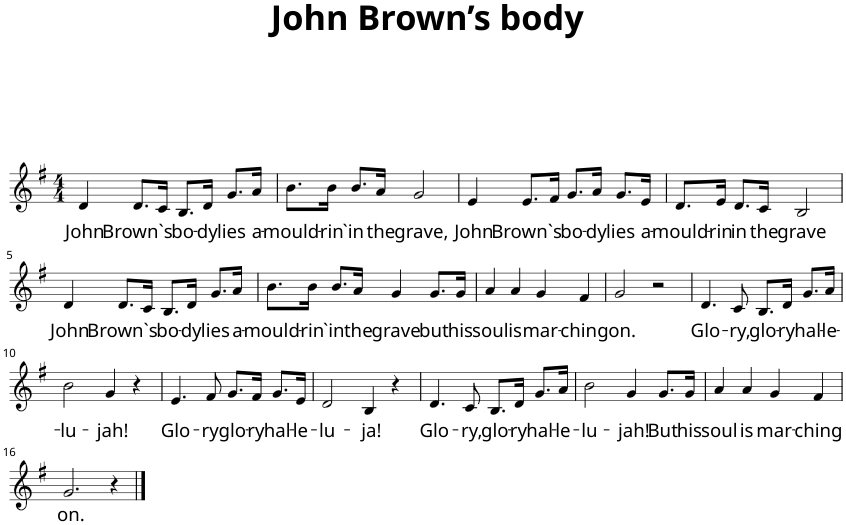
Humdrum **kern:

**kern	**text
*part1	*part1
*staff1	*staff1
*I"P1	*
*clefG2	*
*k[f#]	*
*G:	*
*M4/4	*
=1	=1
!	!LO:LY:b
4d/	John
!	!LO:LY:b
8.d/L	Brown`s
16c/Jk	.
!	!LO:LY:b
8.B/L	bo-
!	!LO:LY:b
16d/Jk	-dy
!	!LO:LY:b
8.g/L	lies
!	!LO:LY:b
16a/Jk	a-
=2	=2
!	!LO:LY:b
8.b\L	-mould-
!	!LO:LY:b
16b\Jk	-rin
!	!LO:LY:b
8.b/L	`in
!	!LO:LY:b
16a/Jk	the
!	!LO:LY:b
2g/	grave,
=3	=3
!	!LO:LY:b
4e/	John
!	!LO:LY:b
8.e/L	Brown`s
16f#/Jk	.
!	!LO:LY:b
8.g/L	bo-
!	!LO:LY:b
16a/Jk	-dy
!	!LO:LY:b
8.g/L	lies
!	!LO:LY:b
16e/Jk	a-
=4	=4
!	!LO:LY:b
8.d/L	-mould-
!	!LO:LY:b
16e/Jk	-rin
!	!LO:LY:b
8.d/L	in
!	!LO:LY:b
16c/Jk	the
!	!LO:LY:b
2B/	grave
!!LO:LB:g=z
=5	=5
!	!LO:LY:b
4d/	John
!	!LO:LY:b
8.d/L	Brown`s
16c/Jk	.
!	!LO:LY:b
8.B/L	bo-
!	!LO:LY:b
16d/Jk	-dy
!	!LO:LY:b
8.g/L	lies
!	!LO:LY:b
16a/Jk	a-
=6	=6
!	!LO:LY:b
8.b\L	-mould-
!	!LO:LY:b
16b\Jk	-rin
!	!LO:LY:b
8.b/L	`in
!	!LO:LY:b
16a/Jk	the
!	!LO:LY:b
4g/	grave
!	!LO:LY:b
8.g/L	but
!	!LO:LY:b
16g/Jk	his
=7	=7
!	!LO:LY:b
4a/	soul
!	!LO:LY:b
4a/	is
!	!LO:LY:b
4g/	mar-
!	!LO:LY:b
4f#/	-ching
=8	=8
!	!LO:LY:b
2g/	on.
2r	.
=9	=9
!	!LO:LY:b
4.d/	Glo-
!	!LO:LY:b
8c/	-ry,
!	!LO:LY:b
8.B/L	glo-
!	!LO:LY:b
16d/Jk	-ry
!	!LO:LY:b
8.g/L	hal-
!	!LO:LY:b
16a/Jk	-le-
!!LO:LB:g=z
=10	=10
!	!LO:LY:b
2b\	-lu-
!	!LO:LY:b
4g/	-jah!
4r	.
=11	=11
!	!LO:LY:b
4.e/	Glo-
!	!LO:LY:b
8f#/	-ry
!	!LO:LY:b
8.g/L	glo-
!	!LO:LY:b
16f#/Jk	-ry
!	!LO:LY:b
8.g/L	hal-
!	!LO:LY:b
16e/Jk	-le-
=12	=12
!	!LO:LY:b
2d/	-lu-
!	!LO:LY:b
4B/	-ja!
4r	.
=13	=13
!	!LO:LY:b
4.d/	Glo-
!	!LO:LY:b
8c/	-ry,
!	!LO:LY:b
8.B/L	glo-
!	!LO:LY:b
16d/Jk	-ry
!	!LO:LY:b
8.g/L	hal-
!	!LO:LY:b
16a/Jk	-le-
=14	=14
!	!LO:LY:b
2b\	-lu-
!	!LO:LY:b
4g/	-jah!
!	!LO:LY:b
8.g/L	But
!	!LO:LY:b
16g/Jk	his
=15	=15
!	!LO:LY:b
4a/	soul
!	!LO:LY:b
4a/	is
!	!LO:LY:b
4g/	mar-
!	!LO:LY:b
4f#/	-ching
!!LO:LB:g=z
=16	=16
!	!LO:LY:b
2.g/	on.
4r	.
==	==
*-	*-
